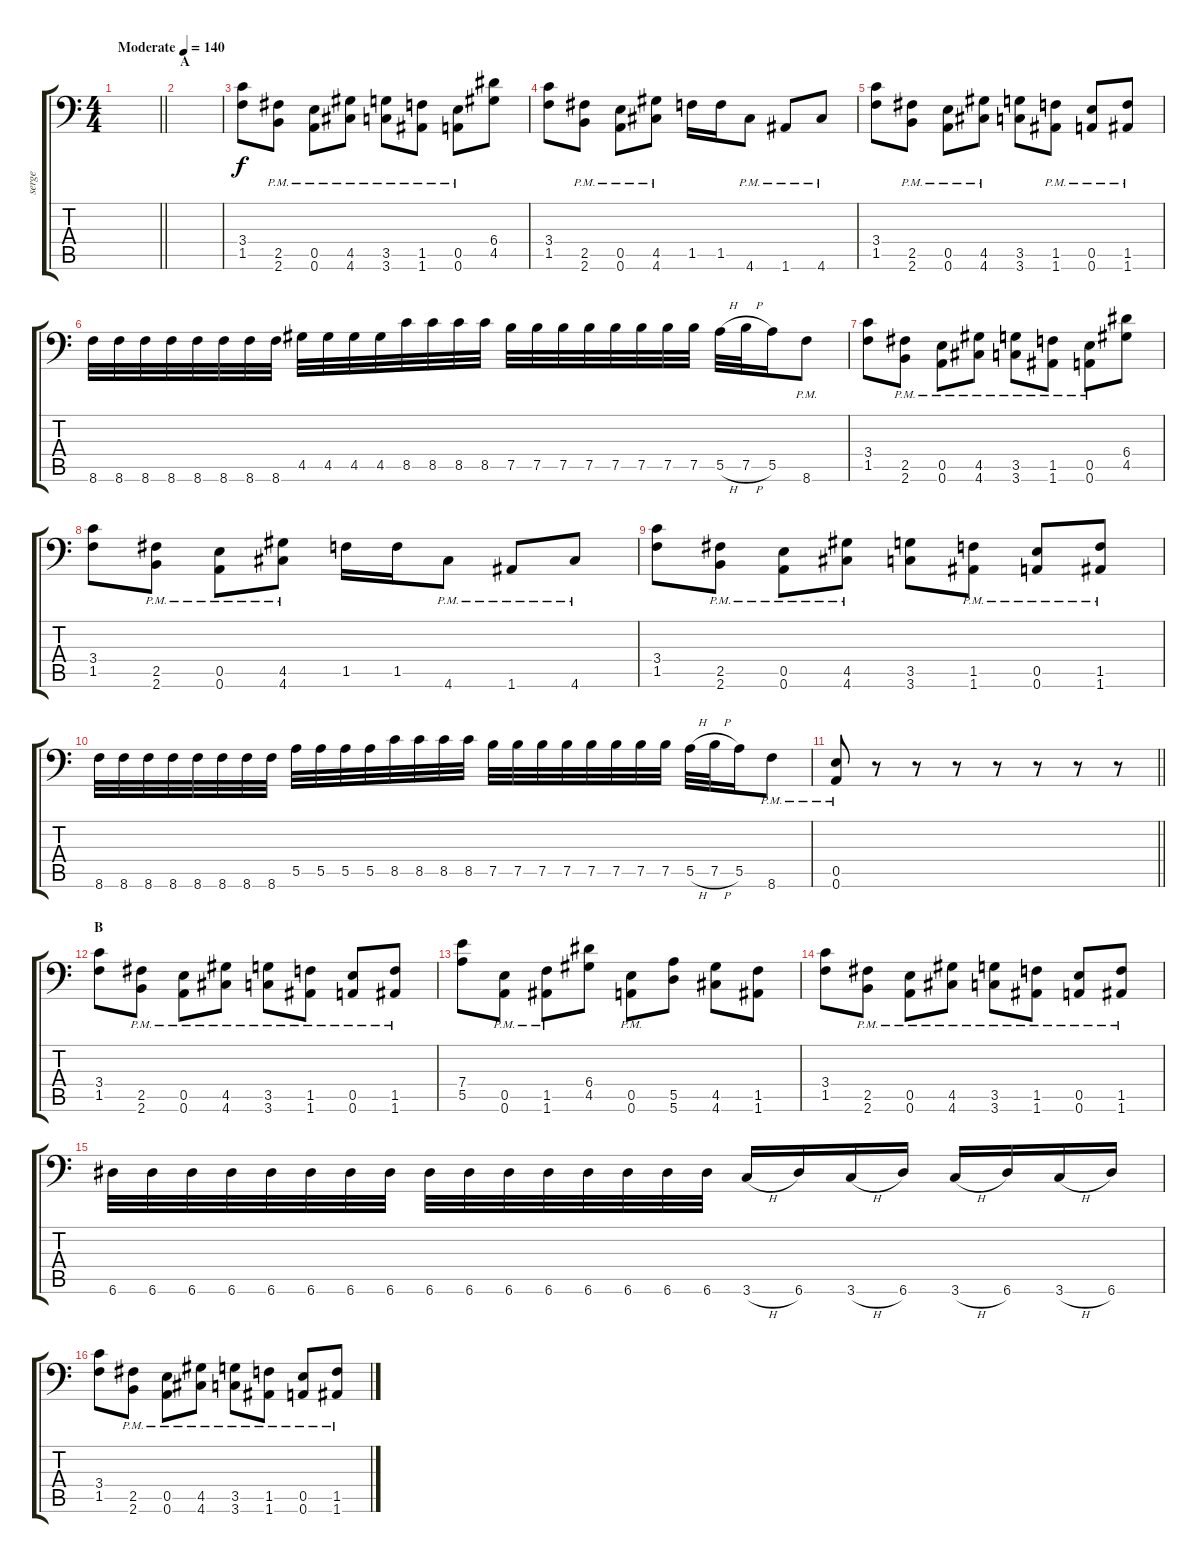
\track ("serge" "serge") {instrument distortionguitar}
\staff {score tabs}
\tuning (B3 Gb3 D3 A2 E2 A1) {hide}
\ts (4 4)
\tempo (140 "Moderate")
\clef f4
\barLineRight lightlight
\ks c
|
\section ("" "A")
|
(3.4 1.5).8 (2.5 2.6{pm}).8 (0.5 0.6{pm}).8 (4.5 4.6{pm}).8 (3.5 3.6{pm}).8 (1.5 1.6{pm}).8 (0.5 0.6{pm}).8 (6.4 4.5).8 |
(3.4 1.5).8 (2.5 2.6{pm}).8 (0.5 0.6{pm}).8 (4.5 4.6{pm}).8 1.5.16 1.5.16 4.6{pm}.8 1.6{pm}.8 4.6{pm}.8 |
(3.4 1.5).8 (2.5 2.6{pm}).8 (0.5 0.6{pm}).8 (4.5 4.6{pm}).8 (3.5 3.6).8 (1.5 1.6{pm}).8 (0.5 0.6{pm}).8 (1.5 1.6{pm}).8 |
8.6.32 8.6.32 8.6.32 8.6.32 8.6.32 8.6.32 8.6.32 8.6.32 4.5.32 4.5.32 4.5.32 4.5.32 8.5.32 8.5.32 8.5.32 8.5.32 7.5.32 7.5.32 7.5.32 7.5.32 7.5.32 7.5.32 7.5.32 7.5.32 5.5{h}.32 7.5{h}.32 5.5.16 8.6{pm}.8 |
(3.4 1.5).8 (2.5 2.6{pm}).8 (0.5 0.6{pm}).8 (4.5 4.6{pm}).8 (3.5 3.6{pm}).8 (1.5 1.6{pm}).8 (0.5 0.6{pm}).8 (6.4 4.5).8 |
(3.4 1.5).8 (2.5 2.6{pm}).8 (0.5 0.6{pm}).8 (4.5 4.6{pm}).8 1.5.16 1.5.16 4.6{pm}.8 1.6{pm}.8 4.6{pm}.8 |
(3.4 1.5).8 (2.5 2.6{pm}).8 (0.5 0.6{pm}).8 (4.5 4.6{pm}).8 (3.5 3.6).8 (1.5 1.6{pm}).8 (0.5 0.6{pm}).8 (1.5 1.6{pm}).8 |
8.6.32 8.6.32 8.6.32 8.6.32 8.6.32 8.6.32 8.6.32 8.6.32 5.5.32 5.5.32 5.5.32 5.5.32 8.5.32 8.5.32 8.5.32 8.5.32 7.5.32 7.5.32 7.5.32 7.5.32 7.5.32 7.5.32 7.5.32 7.5.32 5.5{h}.32 7.5{h}.32 5.5.16 8.6{pm}.8 |
\barLineRight lightlight
(0.5 0.6{pm}).8 r.8 r.8 r.8 r.8 r.8 r.8 r.8 |
\section ("" "B")
(3.4 1.5).8 (2.5 2.6{pm}).8 (0.5 0.6{pm}).8 (4.5 4.6{pm}).8 (3.5 3.6{pm}).8 (1.5 1.6{pm}).8 (0.5 0.6{pm}).8 (1.5 1.6{pm}).8 |
(7.4 5.5).8 (0.5 0.6{pm}).8 (1.5 1.6{pm}).8 (6.4 4.5).8 (0.5 0.6{pm}).8 (5.5 5.6).8 (4.5 4.6).8 (1.5 1.6).8 |
(3.4 1.5).8 (2.5 2.6{pm}).8 (0.5 0.6{pm}).8 (4.5 4.6{pm}).8 (3.5 3.6{pm}).8 (1.5 1.6{pm}).8 (0.5 0.6{pm}).8 (1.5 1.6{pm}).8 |
6.6.32 6.6.32 6.6.32 6.6.32 6.6.32 6.6.32 6.6.32 6.6.32 6.6.32 6.6.32 6.6.32 6.6.32 6.6.32 6.6.32 6.6.32 6.6.32 3.6{h}.16 6.6.16 3.6{h}.16 6.6.16 3.6{h}.16 6.6.16 3.6{h}.16 6.6.16 |
(3.4 1.5).8 (2.5 2.6{pm}).8 (0.5 0.6{pm}).8 (4.5 4.6{pm}).8 (3.5 3.6{pm}).8 (1.5 1.6{pm}).8 (0.5 0.6{pm}).8 (1.5 1.6{pm}).8
